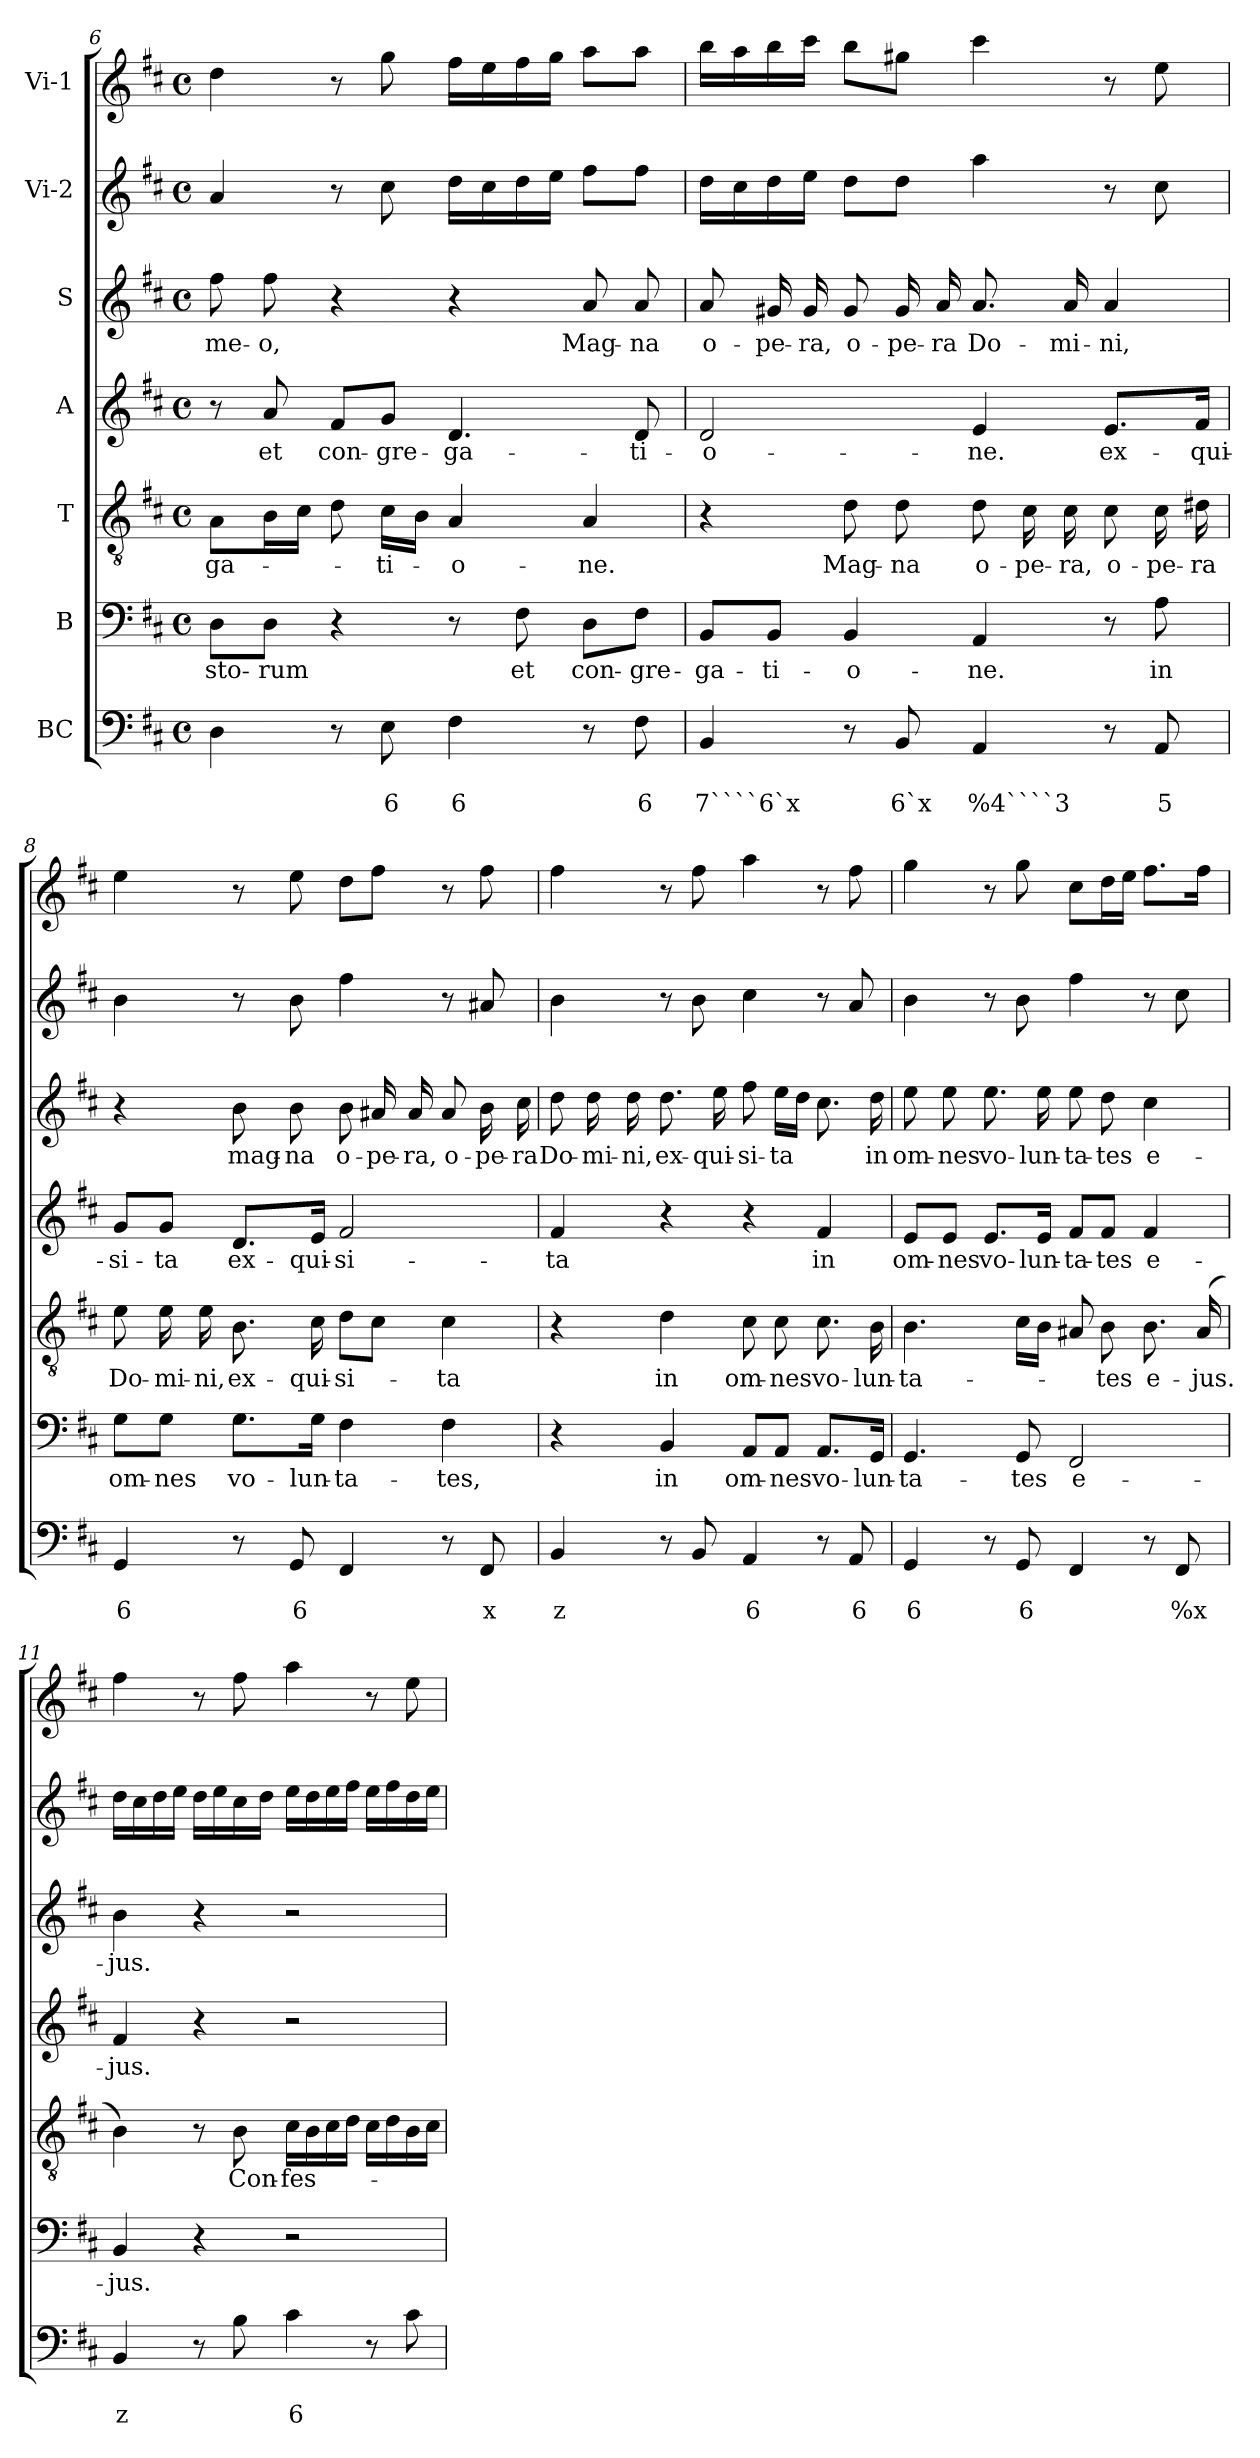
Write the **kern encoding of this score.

**kern	**text	**text	**kern	**text	**kern	**text	**kern	**text	**kern	**text	**kern	**kern
*part7	*part7	*part7	*part6	*part6	*part5	*part5	*part4	*part4	*part3	*part3	*part2	*part1
*staff7	*staff7	*staff7	*staff6	*staff6	*staff5	*staff5	*staff4	*staff4	*staff3	*staff3	*staff2	*staff1
*I"BC	*	*	*I"B	*	*I"T	*	*I"A	*	*I"S	*	*I"Vi-2	*I"Vi-1
!!LO:LB:g=z
*clefF4	*	*	*clefF4	*	*clefGv2	*	*clefG2	*	*clefG2	*	*clefG2	*clefG2
*k[f#c#]	*	*	*k[f#c#]	*	*k[f#c#]	*	*k[f#c#]	*	*k[f#c#]	*	*k[f#c#]	*k[f#c#]
*D:	*	*	*D:	*	*D:	*	*D:	*	*D:	*	*D:	*D:
*M4/4	*	*	*M4/4	*	*M4/4	*	*M4/4	*	*M4/4	*	*M4/4	*M4/4
*met(c)	*	*	*met(c)	*	*met(c)	*	*met(c)	*	*met(c)	*	*met(c)	*met(c)
=6	=6	=6	=6	=6	=6	=6	=6	=6	=6	=6	=6	=6
!	!	!	!	!LO:LY:b	!	!LO:LY:b	!	!	!	!LO:LY:b	!	!
4D\	.	.	8D\L	-sto-	8A\L	-ga-	8r	.	8ff#\	me-	4a/	4dd\
!	!	!	!	!LO:LY:b	!	!	!	!LO:LY:b	!	!LO:LY:b	!	!
.	.	.	8D\J	-rum	16B\L	.	8a/	et	8ff#\	-o,	.	.
.	.	.	.	.	16c#\JJ	.	.	.	.	.	.	.
!	!	!	!	!	!	!	!	!LO:LY:b	!	!	!	!
8r	.	.	4r	.	8d\	.	8f#/L	con-	4r	.	8r	8r
!	!	!LO:LY:b	!	!	!	!LO:LY:b	!	!LO:LY:b	!	!	!	!
8E\	.	6	.	.	16c#\LL	-ti-	8g/J	-gre-	.	.	8cc#\	8gg\
.	.	.	.	.	16B\JJ	.	.	.	.	.	.	.
!	!	!LO:LY:b	!	!	!	!LO:LY:b	!	!LO:LY:b	!	!	!	!
4F#\	.	6	8r	.	4A/	-o-	4.d/	-ga-	4r	.	16dd\LL	16ff#\LL
.	.	.	.	.	.	.	.	.	.	.	16cc#\	16ee\
!	!	!	!	!LO:LY:b	!	!	!	!	!	!	!	!
.	.	.	8F#\	et	.	.	.	.	.	.	16dd\	16ff#\
.	.	.	.	.	.	.	.	.	.	.	16ee\JJ	16gg\JJ
!	!	!	!	!LO:LY:b	!	!LO:LY:b	!	!	!	!LO:LY:b	!	!
8r	.	.	8D\L	con-	4A/	-ne.	.	.	8a/	Mag-	8ff#\L	8aa\L
!	!	!LO:LY:b	!	!LO:LY:b	!	!	!	!LO:LY:b	!	!LO:LY:b	!	!
8F#\	.	6	8F#\J	-gre-	.	.	8d/	-ti-	8a/	-na	8ff#\J	8aa\J
=7	=7	=7	=7	=7	=7	=7	=7	=7	=7	=7	=7	=7
!	!	!LO:LY:b	!	!LO:LY:b	!	!	!	!LO:LY:b	!	!LO:LY:b	!	!
4BB/	.	7````6`x	8BB/L	-ga-	4r	.	2d/	-o-	8a/	o-	16dd\LL	16bb\LL
.	.	.	.	.	.	.	.	.	.	.	16cc#\	16aa\
!	!	!	!	!LO:LY:b	!	!	!	!	!	!LO:LY:b	!	!
.	.	.	8BB/J	-ti-	.	.	.	.	16g#X/	-pe-	16dd\	16bb\
!	!	!	!	!	!	!	!	!	!	!LO:LY:b	!	!
.	.	.	.	.	.	.	.	.	16g#/	-ra,	16ee\JJ	16ccc#\JJ
!	!	!	!	!LO:LY:b	!	!LO:LY:b	!	!	!	!LO:LY:b	!	!
8r	.	.	4BB/	-o-	8d\	Mag-	.	.	8g#/	o-	8dd\L	8bb\L
!	!	!LO:LY:b	!	!	!	!LO:LY:b	!	!	!	!LO:LY:b	!	!
8BB/	.	6`x	.	.	8d\	-na	.	.	16g#/	-pe-	8dd\J	8gg#X\J
!	!	!	!	!	!	!	!	!	!	!LO:LY:b	!	!
.	.	.	.	.	.	.	.	.	16a/	-ra	.	.
!	!	!LO:LY:b	!	!LO:LY:b	!	!LO:LY:b	!	!LO:LY:b	!	!LO:LY:b	!	!
4AA/	.	%4````3	4AA/	-ne.	8d\	o-	4e/	-ne.	8.a/	Do-	4aa\	4ccc#\
!	!	!	!	!	!	!LO:LY:b	!	!	!	!	!	!
.	.	.	.	.	16c#\	-pe-	.	.	.	.	.	.
!	!	!	!	!	!	!LO:LY:b	!	!	!	!LO:LY:b	!	!
.	.	.	.	.	16c#\	-ra,	.	.	16a/	-mi-	.	.
!	!	!	!	!	!	!LO:LY:b	!	!LO:LY:b	!	!LO:LY:b	!	!
8r	.	.	8r	.	8c#\	o-	8.e/L	ex-	4a/	-ni,	8r	8r
!	!	!LO:LY:b	!	!LO:LY:b	!	!LO:LY:b	!	!	!	!	!	!
8AA/	.	5	8A\	in	16c#\	-pe-	.	.	.	.	8cc#\	8ee\
!	!	!	!	!	!	!LO:LY:b	!	!LO:LY:b	!	!	!	!
.	.	.	.	.	16d#X\	-ra	16f#/Jk	-qui-	.	.	.	.
=8	=8	=8	=8	=8	=8	=8	=8	=8	=8	=8	=8	=8
!	!	!LO:LY:b	!	!LO:LY:b	!	!LO:LY:b	!	!LO:LY:b	!	!	!	!
4GG/	.	6	8G\L	om-	8e\	Do-	8g/L	-si-	4r	.	4b\	4ee\
!	!	!	!	!LO:LY:b	!	!LO:LY:b	!	!LO:LY:b	!	!	!	!
.	.	.	8G\J	-nes	16e\	-mi-	8g/J	-ta	.	.	.	.
!	!	!	!	!	!	!LO:LY:b	!	!	!	!	!	!
.	.	.	.	.	16e\	-ni,	.	.	.	.	.	.
!	!	!	!	!LO:LY:b	!	!LO:LY:b	!	!LO:LY:b	!	!LO:LY:b	!	!
8r	.	.	8.G\L	vo-	8.B\	ex-	8.d/L	ex-	8b\	mag-	8r	8r
!	!	!LO:LY:b	!	!	!	!	!	!	!	!LO:LY:b	!	!
8GG/	.	6	.	.	.	.	.	.	8b\	-na	8b\	8ee\
!	!	!	!	!LO:LY:b	!	!LO:LY:b	!	!LO:LY:b	!	!	!	!
.	.	.	16G\Jk	-lun-	16c#\	-qui-	16e/Jk	-qui-	.	.	.	.
!	!	!	!	!LO:LY:b	!	!LO:LY:b	!	!LO:LY:b	!	!LO:LY:b	!	!
4FF#/	.	.	4F#\	-ta-	8d\L	-si-	2f#/	-si-	8b\	o-	4ff#\	8dd\L
!	!	!	!	!	!	!	!	!	!	!LO:LY:b	!	!
.	.	.	.	.	8c#\J	.	.	.	16a#X/	-pe-	.	8ff#\J
!	!	!	!	!	!	!	!	!	!	!LO:LY:b	!	!
.	.	.	.	.	.	.	.	.	16a#/	-ra,	.	.
!	!	!	!	!LO:LY:b	!	!LO:LY:b	!	!	!	!LO:LY:b	!	!
8r	.	.	4F#\	-tes,	4c#\	-ta	.	.	8a#/	o-	8r	8r
!	!	!LO:LY:b	!	!	!	!	!	!	!	!LO:LY:b	!	!
8FF#/	.	x	.	.	.	.	.	.	16b\	-pe-	8a#X/	8ff#\
!	!	!	!	!	!	!	!	!	!	!LO:LY:b	!	!
.	.	.	.	.	.	.	.	.	16cc#\	-ra	.	.
!!LO:PB:g=z
=9	=9	=9	=9	=9	=9	=9	=9	=9	=9	=9	=9	=9
!	!	!LO:LY:b	!	!	!	!	!	!LO:LY:b	!	!LO:LY:b	!	!
4BB/	.	z	4r	.	4r	.	4f#/	-ta	8dd\	Do-	4b\	4ff#\
!	!	!	!	!	!	!	!	!	!	!LO:LY:b	!	!
.	.	.	.	.	.	.	.	.	16dd\	-mi-	.	.
!	!	!	!	!	!	!	!	!	!	!LO:LY:b	!	!
.	.	.	.	.	.	.	.	.	16dd\	-ni,	.	.
!	!	!	!	!LO:LY:b	!	!LO:LY:b	!	!	!	!LO:LY:b	!	!
8r	.	.	4BB/	in	4d\	in	4r	.	8.dd\	ex-	8r	8r
8BB/	.	.	.	.	.	.	.	.	.	.	8b\	8ff#\
!	!	!	!	!	!	!	!	!	!	!LO:LY:b	!	!
.	.	.	.	.	.	.	.	.	16ee\	-qui-	.	.
!	!	!LO:LY:b	!	!LO:LY:b	!	!LO:LY:b	!	!	!	!LO:LY:b	!	!
4AA/	.	6	8AA/L	om-	8c#\	om-	4r	.	8ff#\	-si-	4cc#\	4aa\
!	!	!	!	!LO:LY:b	!	!LO:LY:b	!	!	!	!LO:LY:b	!	!
.	.	.	8AA/J	-nes	8c#\	-nes	.	.	16ee\LL	-ta	.	.
.	.	.	.	.	.	.	.	.	16dd\JJ	.	.	.
!	!	!	!	!LO:LY:b	!	!LO:LY:b	!	!LO:LY:b	!	!	!	!
8r	.	.	8.AA/L	vo-	8.c#\	vo-	4f#/	in	8.cc#\	.	8r	8r
!	!	!LO:LY:b	!	!	!	!	!	!	!	!	!	!
8AA/	.	6	.	.	.	.	.	.	.	.	8a/	8ff#\
!	!	!	!	!LO:LY:b	!	!LO:LY:b	!	!	!	!LO:LY:b	!	!
.	.	.	16GG/Jk	-lun-	16B\	-lun-	.	.	16dd\	in	.	.
=10	=10	=10	=10	=10	=10	=10	=10	=10	=10	=10	=10	=10
!	!	!LO:LY:b	!	!LO:LY:b	!	!LO:LY:b	!	!LO:LY:b	!	!LO:LY:b	!	!
4GG/	.	6	4.GG/	-ta-	4.B\	-ta-	8e/L	om-	8ee\	om-	4b\	4gg\
!	!	!	!	!	!	!	!	!LO:LY:b	!	!LO:LY:b	!	!
.	.	.	.	.	.	.	8e/J	-nes	8ee\	-nes	.	.
!	!	!	!	!	!	!	!	!LO:LY:b	!	!LO:LY:b	!	!
8r	.	.	.	.	.	.	8.e/L	vo-	8.ee\	vo-	8r	8r
!	!	!LO:LY:b	!	!LO:LY:b	!	!	!	!	!	!	!	!
8GG/	.	6	8GG/	-tes	16c#\LL	.	.	.	.	.	8b\	8gg\
!	!	!	!	!	!	!	!	!LO:LY:b	!	!LO:LY:b	!	!
.	.	.	.	.	16B\JJ	.	16e/Jk	-lun-	16ee\	-lun-	.	.
!	!	!	!	!LO:LY:b	!	!	!	!LO:LY:b	!	!LO:LY:b	!	!
4FF#/	.	.	2FF#/	e-	8A#X/	.	8f#/L	-ta-	8ee\	-ta-	4ff#\	8cc#\L
!	!	!	!	!	!	!LO:LY:b	!	!LO:LY:b	!	!LO:LY:b	!	!
.	.	.	.	.	8B\	-tes	8f#/J	-tes	8dd\	-tes	.	16dd\L
.	.	.	.	.	.	.	.	.	.	.	.	16ee\JJ
!	!	!	!	!	!	!LO:LY:b	!	!LO:LY:b	!	!LO:LY:b	!	!
8r	.	.	.	.	8.B\	e-	4f#/	e-	4cc#\	e-	8r	8.ff#\L
!	!	!LO:LY:b	!	!	!	!	!	!	!	!	!	!
8FF#/	.	%x	.	.	.	.	.	.	.	.	8cc#\	.
!	!	!	!	!	!	!LO:LY:b	!	!	!	!	!	!
.	.	.	.	.	(>16A#/	-jus.	.	.	.	.	.	16ff#\Jk
=11	=11	=11	=11	=11	=11	=11	=11	=11	=11	=11	=11	=11
!	!	!LO:LY:b	!	!LO:LY:b	!	!	!	!LO:LY:b	!	!LO:LY:b	!	!
4BB/	.	z	4BB/	-jus.	4B\)	.	4f#/	-jus.	4b\	-jus.	16dd\LL	4ff#\
.	.	.	.	.	.	.	.	.	.	.	16cc#\	.
.	.	.	.	.	.	.	.	.	.	.	16dd\	.
.	.	.	.	.	.	.	.	.	.	.	16ee\JJ	.
8r	.	.	4r	.	8r	.	4r	.	4r	.	16dd\LL	8r
.	.	.	.	.	.	.	.	.	.	.	16ee\	.
!	!	!	!	!	!	!LO:LY:b	!	!	!	!	!	!
8B\	.	.	.	.	8B\	Con-	.	.	.	.	16cc#\	8ff#\
.	.	.	.	.	.	.	.	.	.	.	16dd\JJ	.
!	!	!LO:LY:b	!	!	!	!LO:LY:b	!	!	!	!	!	!
4c#\	.	6	2r	.	16c#\LL	-fes-	2r	.	2r	.	16ee\LL	4aa\
.	.	.	.	.	16B\	.	.	.	.	.	16dd\	.
.	.	.	.	.	16c#\	.	.	.	.	.	16ee\	.
.	.	.	.	.	16d\JJ	.	.	.	.	.	16ff#\JJ	.
8r	.	.	.	.	16c#\LL	.	.	.	.	.	16ee\LL	8r
.	.	.	.	.	16d\	.	.	.	.	.	16ff#\	.
8c#\	.	.	.	.	16B\	.	.	.	.	.	16dd\	8ee\
.	.	.	.	.	16c#\JJ	.	.	.	.	.	16ee\JJ	.
=	=	=	=	=	=	=	=	=	=	=	=	=
*-	*-	*-	*-	*-	*-	*-	*-	*-	*-	*-	*-	*-
